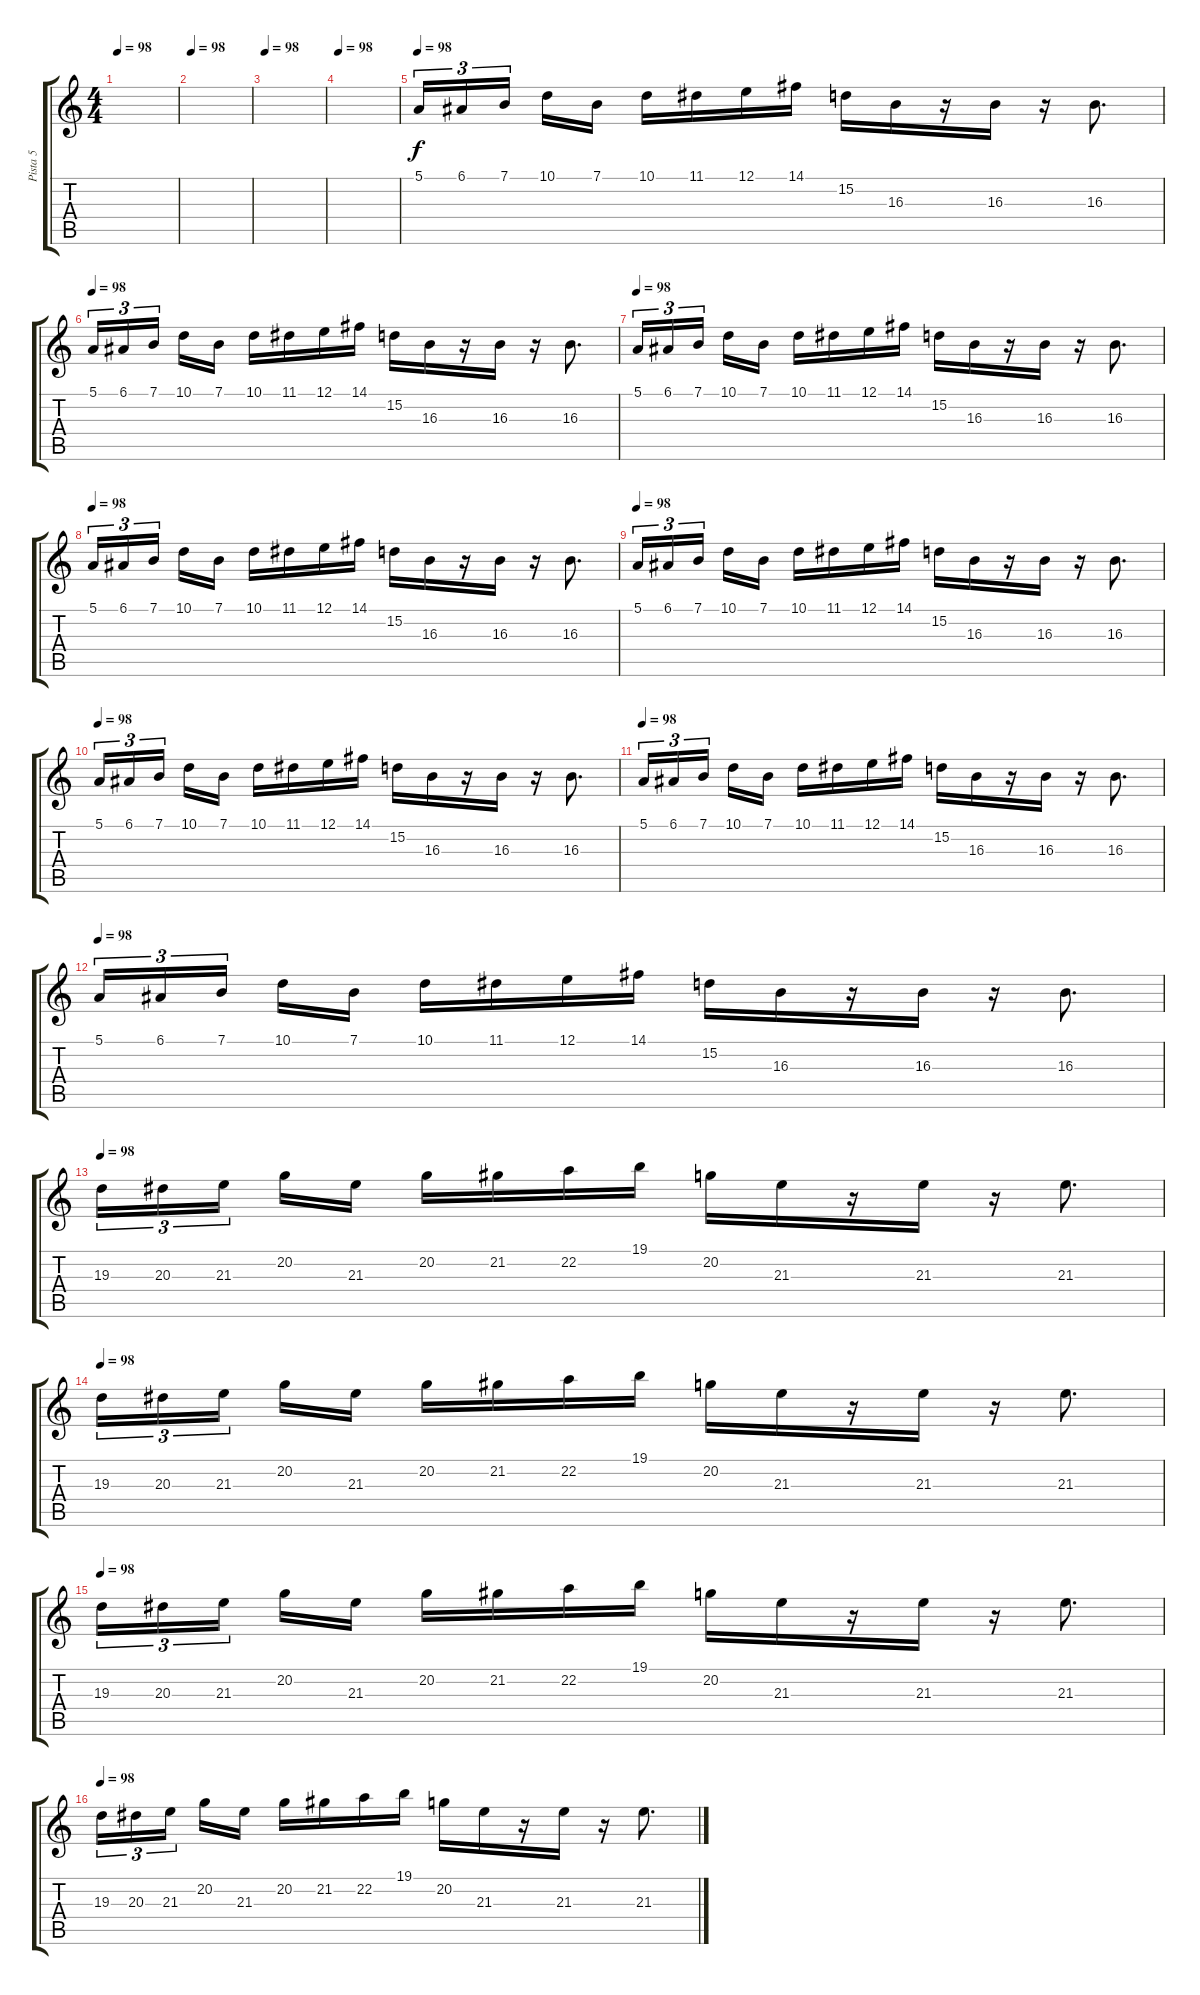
\track ("Pista 5" "Pista 5") {instrument fx1rain}
\staff {score tabs}
\tuning (E4 B3 G3 D3 A2 E2) {hide}
\ts (4 4)
\tempo 98
\clef g2
\ks c
|
\tempo 98
|
\tempo 98
|
\tempo 98
|
\tempo 98
5.1.16{tu (3 2) volume 9 instrument churchorgan} 6.1.16{tu (3 2)} 7.1.16{tu (3 2)} 10.1.16 7.1.16 10.1.16 11.1.16 12.1.16 14.1.16 15.2.16 16.3.16 r.16 16.3.16 r.16 16.3.8{d} |
\tempo 98
5.1.16{tu (3 2) volume 9 instrument churchorgan} 6.1.16{tu (3 2)} 7.1.16{tu (3 2)} 10.1.16 7.1.16 10.1.16 11.1.16 12.1.16 14.1.16 15.2.16 16.3.16 r.16 16.3.16 r.16 16.3.8{d} |
\tempo 98
5.1.16{tu (3 2) volume 9 instrument churchorgan} 6.1.16{tu (3 2)} 7.1.16{tu (3 2)} 10.1.16 7.1.16 10.1.16 11.1.16 12.1.16 14.1.16 15.2.16 16.3.16 r.16 16.3.16 r.16 16.3.8{d} |
\tempo 98
5.1.16{tu (3 2) volume 9 instrument churchorgan} 6.1.16{tu (3 2)} 7.1.16{tu (3 2)} 10.1.16 7.1.16 10.1.16 11.1.16 12.1.16 14.1.16 15.2.16 16.3.16 r.16 16.3.16 r.16 16.3.8{d} |
\tempo 98
5.1.16{tu (3 2) volume 9 instrument churchorgan} 6.1.16{tu (3 2)} 7.1.16{tu (3 2)} 10.1.16 7.1.16 10.1.16 11.1.16 12.1.16 14.1.16 15.2.16 16.3.16 r.16 16.3.16 r.16 16.3.8{d} |
\tempo 98
5.1.16{tu (3 2) volume 9 instrument churchorgan} 6.1.16{tu (3 2)} 7.1.16{tu (3 2)} 10.1.16 7.1.16 10.1.16 11.1.16 12.1.16 14.1.16 15.2.16 16.3.16 r.16 16.3.16 r.16 16.3.8{d} |
\tempo 98
5.1.16{tu (3 2) volume 9 instrument churchorgan} 6.1.16{tu (3 2)} 7.1.16{tu (3 2)} 10.1.16 7.1.16 10.1.16 11.1.16 12.1.16 14.1.16 15.2.16 16.3.16 r.16 16.3.16 r.16 16.3.8{d} |
\tempo 98
5.1.16{tu (3 2) volume 9 instrument churchorgan} 6.1.16{tu (3 2)} 7.1.16{tu (3 2)} 10.1.16 7.1.16 10.1.16 11.1.16 12.1.16 14.1.16 15.2.16 16.3.16 r.16 16.3.16 r.16 16.3.8{d} |
\tempo 98
19.3.16{tu (3 2) volume 9 instrument churchorgan} 20.3.16{tu (3 2)} 21.3.16{tu (3 2)} 20.2.16 21.3.16 20.2.16 21.2.16 22.2.16 19.1.16 20.2.16 21.3.16 r.16 21.3.16 r.16 21.3.8{d} |
\tempo 98
19.3.16{tu (3 2) volume 9 instrument churchorgan} 20.3.16{tu (3 2)} 21.3.16{tu (3 2)} 20.2.16 21.3.16 20.2.16 21.2.16 22.2.16 19.1.16 20.2.16 21.3.16 r.16 21.3.16 r.16 21.3.8{d} |
\tempo 98
19.3.16{tu (3 2) volume 9 instrument churchorgan} 20.3.16{tu (3 2)} 21.3.16{tu (3 2)} 20.2.16 21.3.16 20.2.16 21.2.16 22.2.16 19.1.16 20.2.16 21.3.16 r.16 21.3.16 r.16 21.3.8{d} |
\tempo 98
19.3.16{tu (3 2) volume 9 instrument churchorgan} 20.3.16{tu (3 2)} 21.3.16{tu (3 2)} 20.2.16 21.3.16 20.2.16 21.2.16 22.2.16 19.1.16 20.2.16 21.3.16 r.16 21.3.16 r.16 21.3.8{d}
